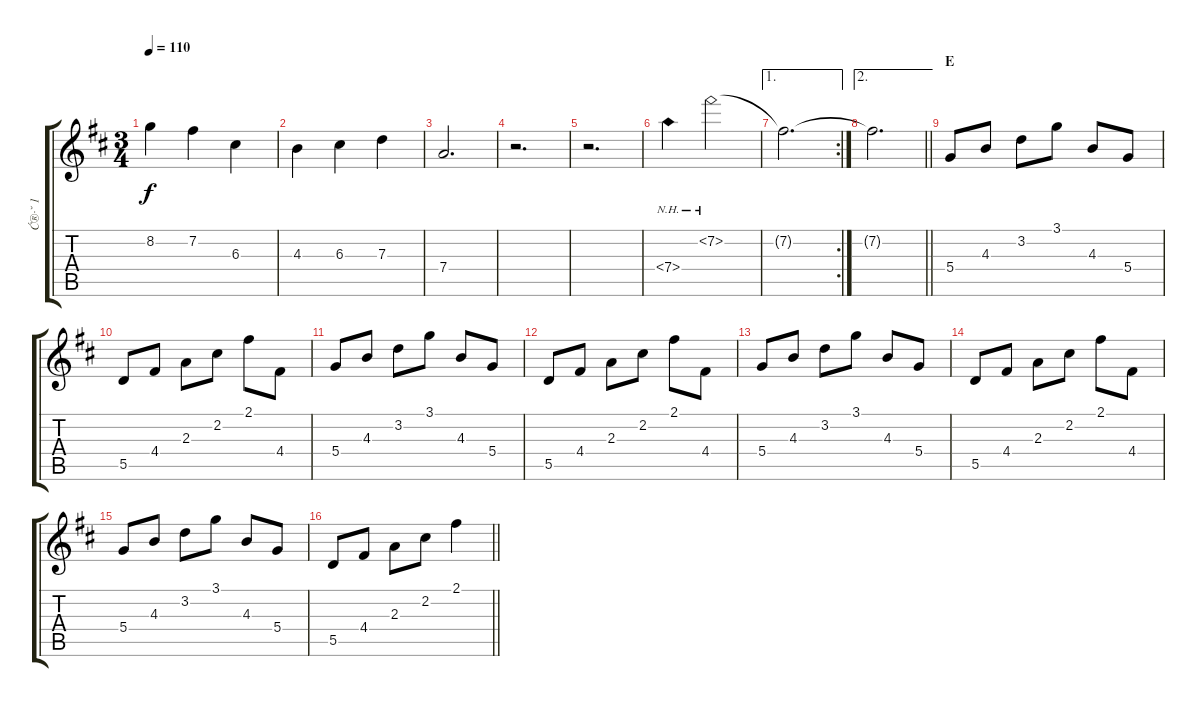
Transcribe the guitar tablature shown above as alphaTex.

\track ("Ć®·˘ 1" "Ć®·˘ 1") {instrument acousticguitarsteel}
\staff {score tabs}
\tuning (E4 B3 G3 D3 A2 E2) {hide}
\ts (3 4)
\tempo 110
\clef g2
\ks d
8.2.4{dy f} 7.2.4 6.3.4 |
4.3.4 6.3.4 7.3.4 |
7.4.2{d} |
r.2{d} |
r.2{d} |
7.4{nh}.4 7.2{nh}.2 |
\ae 1
\rc 2
7.2{t}.2{d} |
\ae 2
\barLineRight lightlight
7.2{t}.2{d} |
\section ("" "E")
5.4.8 4.3.8 3.2.8 3.1.8 4.3.8 5.4.8 |
5.5.8 4.4.8 2.3.8 2.2.8 2.1.8 4.4.8 |
5.4.8 4.3.8 3.2.8 3.1.8 4.3.8 5.4.8 |
5.5.8 4.4.8 2.3.8 2.2.8 2.1.8 4.4.8 |
5.4.8 4.3.8 3.2.8 3.1.8 4.3.8 5.4.8 |
5.5.8 4.4.8 2.3.8 2.2.8 2.1.8 4.4.8 |
5.4.8 4.3.8 3.2.8 3.1.8 4.3.8 5.4.8 |
\barLineRight lightlight
5.5.8 4.4.8 2.3.8 2.2.8 2.1.4
